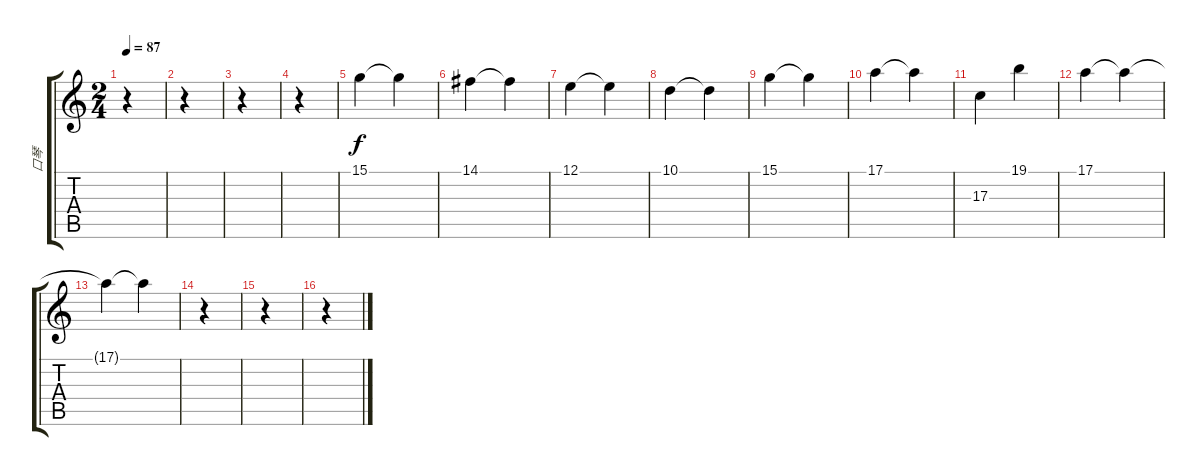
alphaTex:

\track ("口琴" "口琴") {instrument accordion}
\staff {score tabs}
\tuning (E4 B3 G3 D3 A2 E2) {hide}
\ts (2 4)
\tempo 87
\clef g2
\ks c
r.4{dy f} |
r.4 |
r.4 |
r.4 |
15.1.4 15.1{t}.4 |
14.1.4 14.1{t}.4 |
12.1.4 12.1{t}.4 |
10.1.4 10.1{t}.4 |
15.1.4 15.1{t}.4 |
17.1.4 17.1{t}.4 |
17.3.4 19.1.4 |
17.1.4 17.1{t}.4 |
17.1{t}.4 17.1{t}.4 |
r.4 |
r.4 |
r.4
